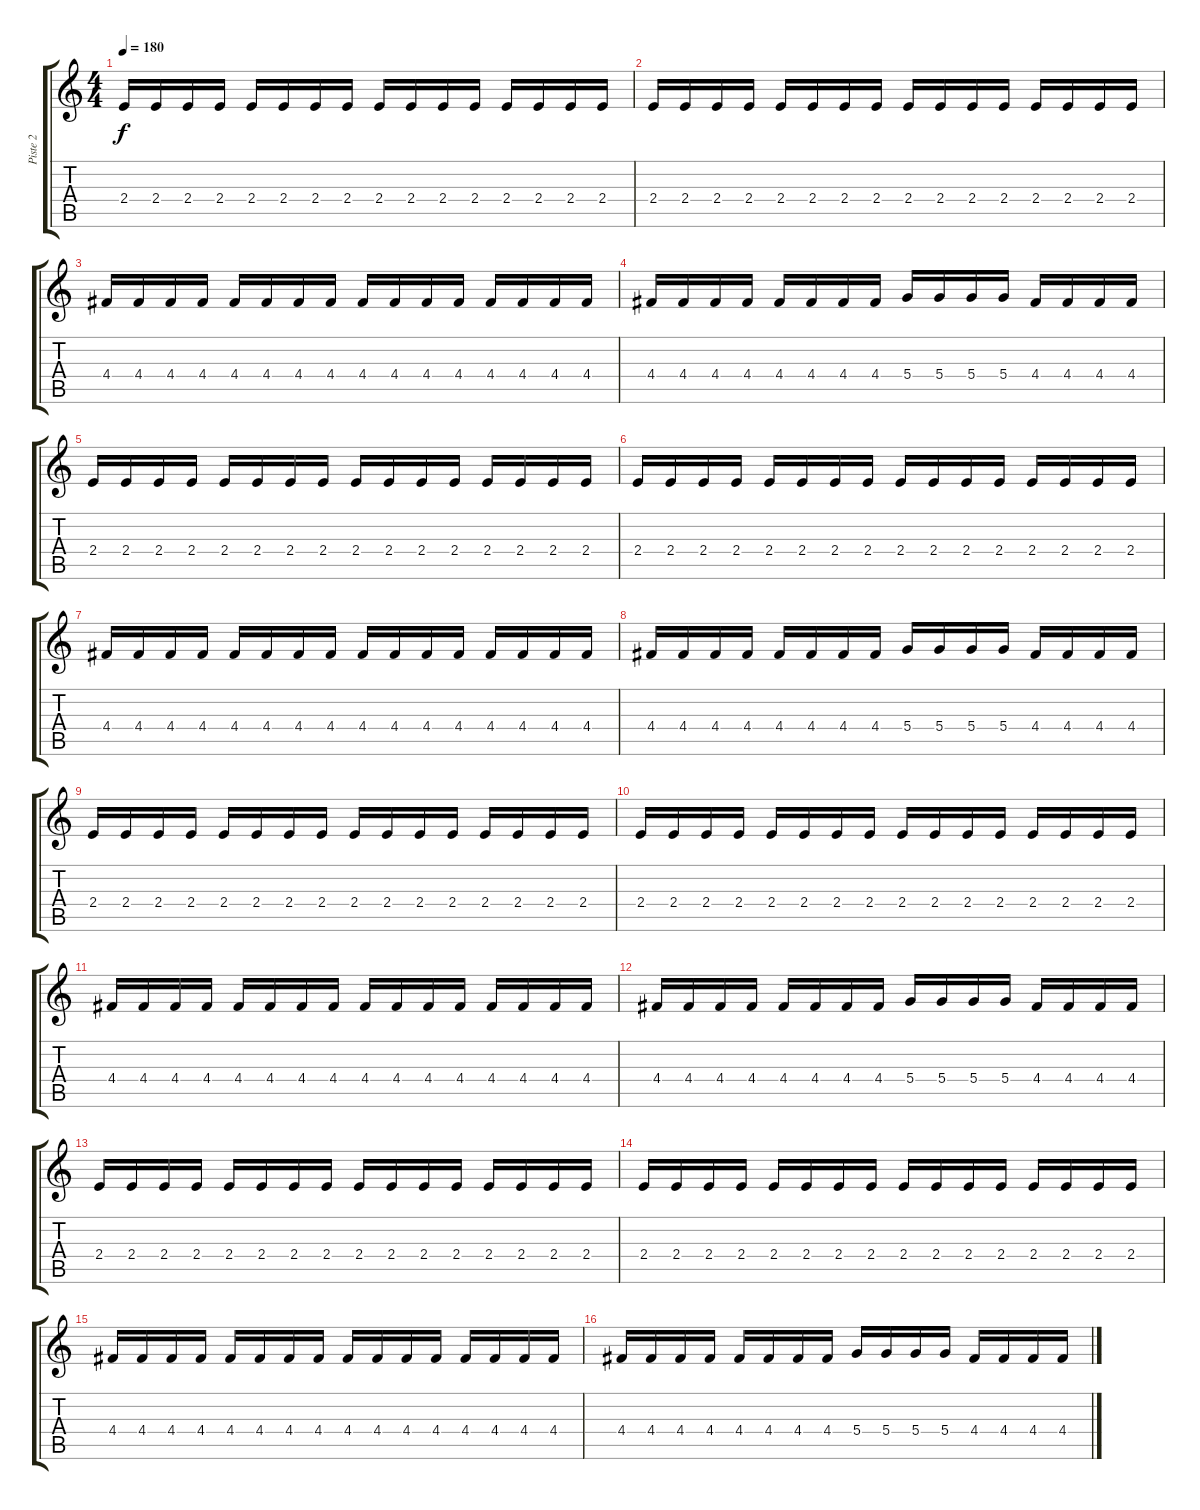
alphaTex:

\track ("Piste 2" "Piste 2") {instrument overdrivenguitar}
\staff {score tabs}
\tuning (E4 B3 G3 D3 A2 E2) {hide}
\ts (4 4)
\tempo 180
\clef g2
\ks c
2.4.16{dy f} 2.4.16 2.4.16 2.4.16 2.4.16 2.4.16 2.4.16 2.4.16 2.4.16 2.4.16 2.4.16 2.4.16 2.4.16 2.4.16 2.4.16 2.4.16 |
2.4.16 2.4.16 2.4.16 2.4.16 2.4.16 2.4.16 2.4.16 2.4.16 2.4.16 2.4.16 2.4.16 2.4.16 2.4.16 2.4.16 2.4.16 2.4.16 |
4.4.16 4.4.16 4.4.16 4.4.16 4.4.16 4.4.16 4.4.16 4.4.16 4.4.16 4.4.16 4.4.16 4.4.16 4.4.16 4.4.16 4.4.16 4.4.16 |
4.4.16 4.4.16 4.4.16 4.4.16 4.4.16 4.4.16 4.4.16 4.4.16 5.4.16 5.4.16 5.4.16 5.4.16 4.4.16 4.4.16 4.4.16 4.4.16 |
2.4.16 2.4.16 2.4.16 2.4.16 2.4.16 2.4.16 2.4.16 2.4.16 2.4.16 2.4.16 2.4.16 2.4.16 2.4.16 2.4.16 2.4.16 2.4.16 |
2.4.16 2.4.16 2.4.16 2.4.16 2.4.16 2.4.16 2.4.16 2.4.16 2.4.16 2.4.16 2.4.16 2.4.16 2.4.16 2.4.16 2.4.16 2.4.16 |
4.4.16 4.4.16 4.4.16 4.4.16 4.4.16 4.4.16 4.4.16 4.4.16 4.4.16 4.4.16 4.4.16 4.4.16 4.4.16 4.4.16 4.4.16 4.4.16 |
4.4.16 4.4.16 4.4.16 4.4.16 4.4.16 4.4.16 4.4.16 4.4.16 5.4.16 5.4.16 5.4.16 5.4.16 4.4.16 4.4.16 4.4.16 4.4.16 |
2.4.16 2.4.16 2.4.16 2.4.16 2.4.16 2.4.16 2.4.16 2.4.16 2.4.16 2.4.16 2.4.16 2.4.16 2.4.16 2.4.16 2.4.16 2.4.16 |
2.4.16 2.4.16 2.4.16 2.4.16 2.4.16 2.4.16 2.4.16 2.4.16 2.4.16 2.4.16 2.4.16 2.4.16 2.4.16 2.4.16 2.4.16 2.4.16 |
4.4.16 4.4.16 4.4.16 4.4.16 4.4.16 4.4.16 4.4.16 4.4.16 4.4.16 4.4.16 4.4.16 4.4.16 4.4.16 4.4.16 4.4.16 4.4.16 |
4.4.16 4.4.16 4.4.16 4.4.16 4.4.16 4.4.16 4.4.16 4.4.16 5.4.16 5.4.16 5.4.16 5.4.16 4.4.16 4.4.16 4.4.16 4.4.16 |
2.4.16 2.4.16 2.4.16 2.4.16 2.4.16 2.4.16 2.4.16 2.4.16 2.4.16 2.4.16 2.4.16 2.4.16 2.4.16 2.4.16 2.4.16 2.4.16 |
2.4.16 2.4.16 2.4.16 2.4.16 2.4.16 2.4.16 2.4.16 2.4.16 2.4.16 2.4.16 2.4.16 2.4.16 2.4.16 2.4.16 2.4.16 2.4.16 |
4.4.16 4.4.16 4.4.16 4.4.16 4.4.16 4.4.16 4.4.16 4.4.16 4.4.16 4.4.16 4.4.16 4.4.16 4.4.16 4.4.16 4.4.16 4.4.16 |
4.4.16 4.4.16 4.4.16 4.4.16 4.4.16 4.4.16 4.4.16 4.4.16 5.4.16 5.4.16 5.4.16 5.4.16 4.4.16 4.4.16 4.4.16 4.4.16
